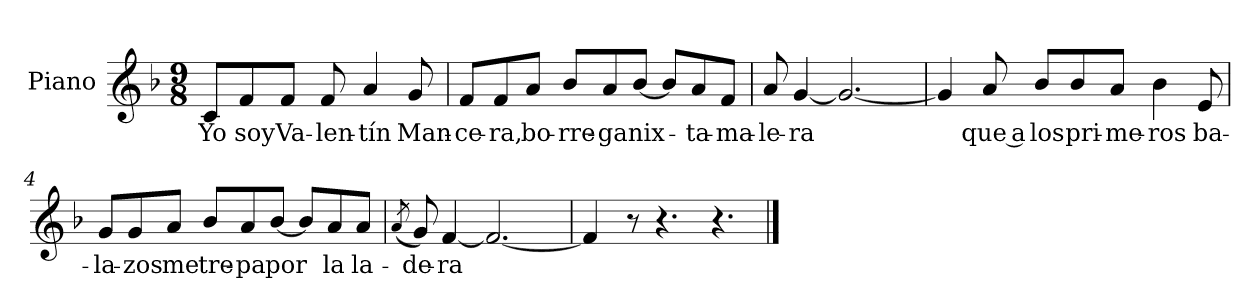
**kern	**text
*part1	*part1
*staff1	*staff1
*I"Piano	*
*I'Pno.	*
*clefG2	*
*k[b-]	*
*F:	*
*M9/8	*
=	=
8c/L	Yo
8f/	soy
8f/J	Va-
8f/	-len-
4a/	-tín
8g/	Man-
=1	=1
8f/L	-ce-
8f/	-ra,
8a/J	bo-
8b-/L	-rre-
8a/	-ga
[8b-/J	nix-
8b-/L]	.
8a/	-ta-
8f/J	-ma-
=2	=2
8a/	-le-
[4g/	-ra
2.g/_	.
=3	=3
4g/]	.
8a/	que a
8b-/L	los
8b-/	pri-
8a/J	-me-
4b-\	-ros
8e/	ba-
=4	=4
8g/L	-la-
8g/	-zos
8a/J	me
8b-/L	tre-
8a/	-pa
[8b-/J	por
8b-/L]	.
8a/	la
8a/J	la-
=5	=5
(8qa/	.
8g/)	-de-
[4f/	-ra
2.f/_	.
=6	=6
4f/]	.
8r	.
4.r	.
4.r	.
==	==
*-	*-
